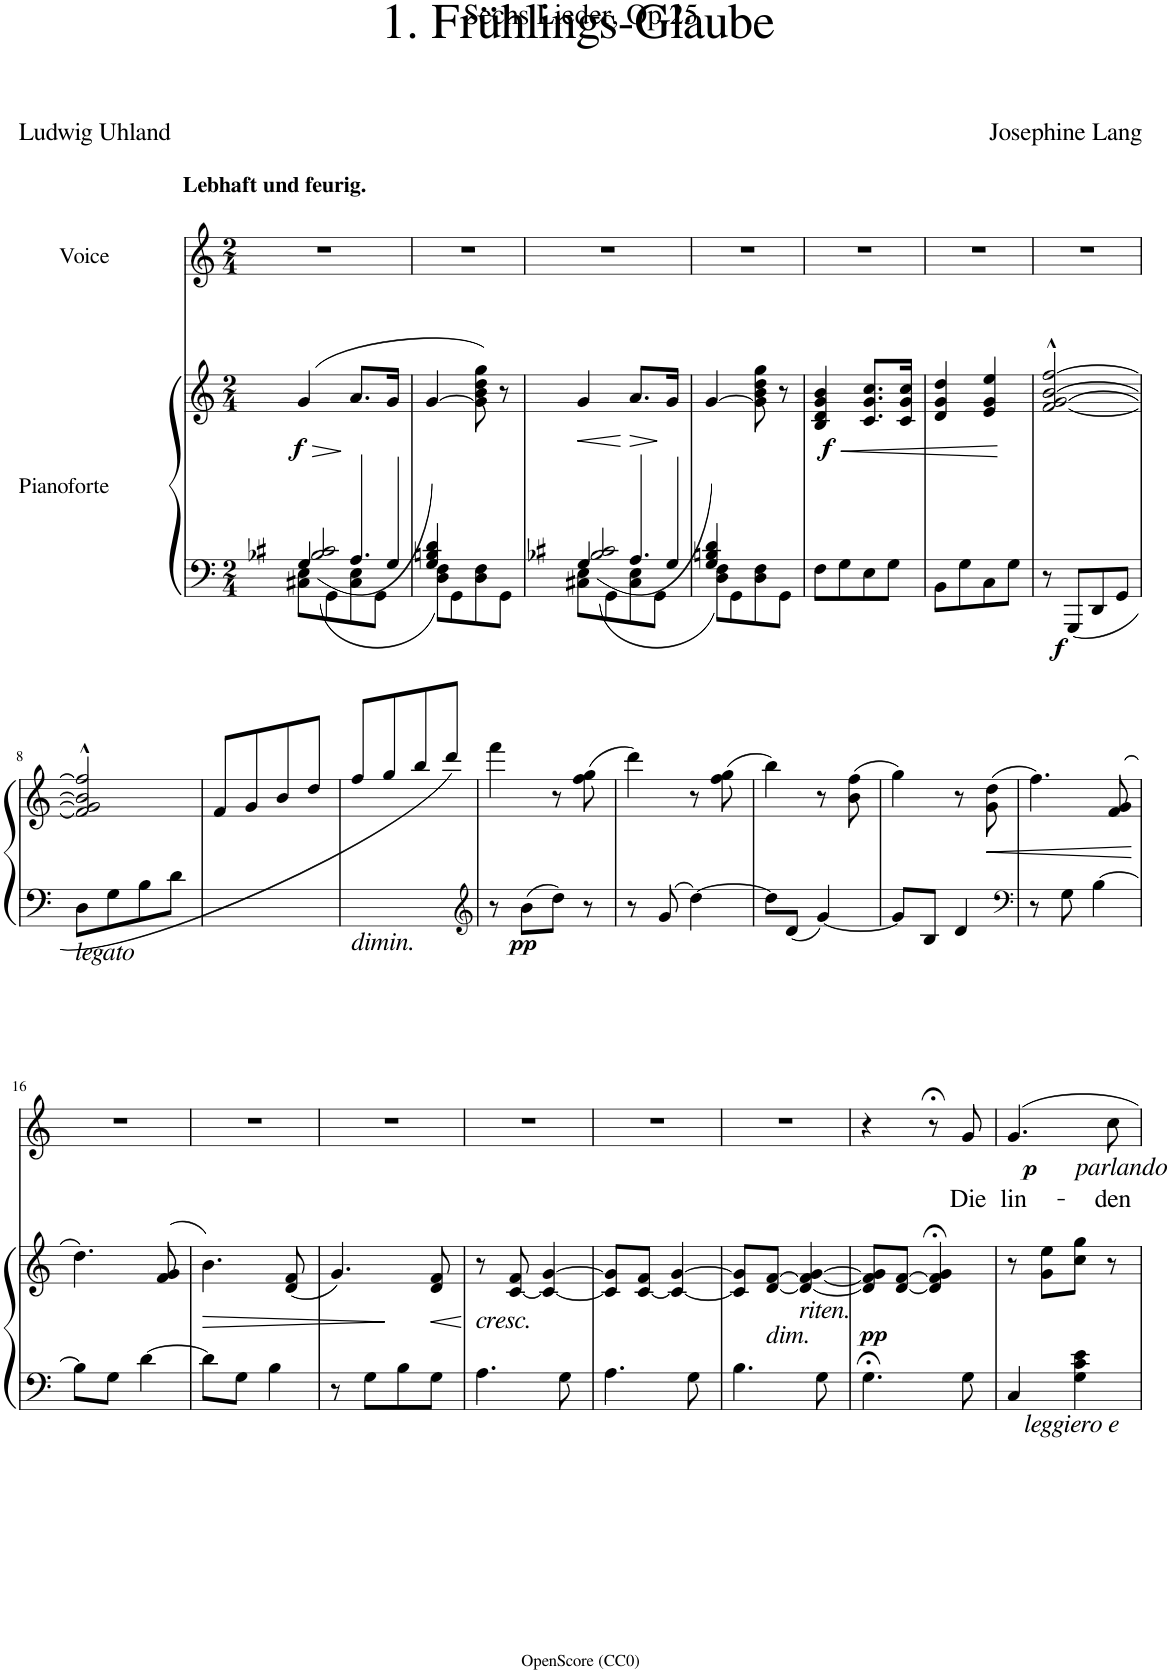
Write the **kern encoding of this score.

**kern	**kern	**dynam	**kern	**text	**dynam
*part2	*part2	*part2	*part1	*part1	*part1
*staff3	*staff2	*staff2/3	*staff1	*staff1	*staff1
*I"Pianoforte	*	*	*I"Voice	*	*
*I'Pno	*	*	*	*	*
*clefF4	*clefG2	*	*clefG2	*	*
*k[]	*k[]	*	*k[]	*	*
*M2/4	*M2/4	*	*M2/4	*	*
=1	=1	=1	=1	=1	=1
*^	*	*	*	*	*
*	*^	*	*	*	*	*
!	!	!	!	!	!LO:TX:a:B:t=Lebhaft und feurig.	!	!
!	!	!	!	!LO:HP:b	!	!	!
!	!	!	!	!LO:DY:n=1:b	!	!	!
4G/	8C#X\ 8E\L	(2B-X/ 2c#X/	(4g/	> f	2r	.	.
.	8GG\	.	.	.	.	.	.
8.A/L	8C#\ 8E\	.	8.a/L	]	.	.	.
.	8GG\J	.	.	.	.	.	.
16G/Jk	.	.	16g/Jk	.	.	.	.
=2	=2	=2	=2	=2	=2	=2	=2
4ryy	8D\ 8F\L	4G/ 4Bn/ 4d/	[4g/)	.	2r	.	.
.	8GG\	.	.	.	.	.	.
4ryy	8D\ 8F\	4ryy	8g\] 8b\ 8dd\ 8gg\)	.	.	.	.
.	8GG\J	.	8r	.	.	.	.
=3	=3	=3	=3	=3	=3	=3	=3
!	!	!	!	!LO:HP:b	!	!	!
4G/	8C#X\ 8E\L	(2B-X/ 2c#X/	4g/	<	2r	.	.
.	8GG\	.	.	.	.	.	.
!	!	!	!	!LO:HP:n=1:b	!	!	!
8.A/L	8C#\ 8E\	.	8.a/L	[ >	.	.	.
.	8GG\J	.	.	.	.	.	.
16G/Jk	.	.	16g/Jk	]	.	.	.
=4	=4	=4	=4	=4	=4	=4	=4
4ryy	8D\ 8F\L	4G/ 4Bn/ 4d/	[4g/)	.	2r	.	.
.	8GG\	.	.	.	.	.	.
4ryy	8D\ 8F\	4ryy	8g\] 8b\ 8dd\ 8gg\	.	.	.	.
.	8GG\J	.	8r	.	.	.	.
*	*v	*v	*	*	*	*	*
=5	=5	=5	=5	=5	=5	=5
!	!	!	!LO:HP:b	!	!	!
!	!	!	!LO:DY:n=1:b	!	!	!
*v	*v	*	*	*	*	*
8F\L	4B/ 4d/ 4g/ 4b/	< f	2r	.	.
8G\	.	.	.	.	.
8E\	8.c/ 8.g/ 8.cc/L	.	.	.	.
8G\J	.	.	.	.	.
.	16c/ 16g/ 16cc/Jk	.	.	.	.
=6	=6	=6	=6	=6	=6
8BB\L	4d/ 4g/ 4dd/	.	2r	.	.
8G\	.	.	.	.	.
8C\	4e/ 4g/ 4ee/	[	.	.	.
8G\J	.	.	.	.	.
=7	=7	=7	=7	=7	=7
!	!	!LO:DY:b=2	!	!	!
8r	[2f/^^ [2g/^^ [2b/^^ [2ff/^^	f	2r	.	.
(8GGG/L	.	.	.	.	.
8DD/	.	.	.	.	.
8GG/J	.	.	.	.	.
!!LO:LB:g=z
=8	=8	=8	=8	=8	=8
!LO:TX:b:i:t=legato	!	!	!	!	!
8D/L	2f/]^^ 2g/]^^ 2b/]^^ 2ff/]^^	.	2r	.	.
8G/	.	.	.	.	.
8B/	.	.	.	.	.
8d/J	.	.	.	.	.
=9	=9	=9	=9	=9	=9
*	*^	*	*	*	*
2ryy	2ryy	8f/L	.	2r	.	.
.	.	8g/	.	.	.	.
.	.	8b/	.	.	.	.
.	.	8dd/J	.	.	.	.
=10	=10	=10	=10	=10	=10	=10
!LO:TX:b:i:t=dimin.	!	!	!	!	!	!
2ryy	2ryy	8ff/L	.	2r	.	.
.	.	8gg/	.	.	.	.
.	.	8bb/	.	.	.	.
.	.	8ddd/J)	.	.	.	.
*	*v	*v	*	*	*	*
=11	=11	=11	=11	=11	=11
*clefG2	*	*	*	*	*
8r	4fff\	.	2r	.	.
!	!	!LO:DY:b=2	!	!	!
8b\L	.	pp	.	.	.
8dd\J	8r	.	.	.	.
8r	(8ff\ 8gg\	.	.	.	.
=12	=12	=12	=12	=12	=12
8r	4ddd\)	.	2r	.	.
8g/	.	.	.	.	.
[4dd\	8r	.	.	.	.
.	(8ff\ 8gg\	.	.	.	.
=13	=13	=13	=13	=13	=13
8dd\L]	4bb\)	.	2r	.	.
8d/J	.	.	.	.	.
[4g/	8r	.	.	.	.
.	(8b\ 8ff\	.	.	.	.
=14	=14	=14	=14	=14	=14
8g/L]	4gg\)	.	2r	.	.
8B/J	.	.	.	.	.
4d/	8r	.	.	.	.
!	!	!LO:HP:b	!	!	!
.	(8g\ 8dd\	<	.	.	.
=15	=15	=15	=15	=15	=15
*clefF4	*	*	*	*	*
8r	4.ff\)	.	2r	.	.
8G\	.	.	.	.	.
[4B\	.	.	.	.	.
.	(8f/ 8g/	.	.	.	.
.	.	[	.	.	.
!!LO:LB:g=z
=16	=16	=16	=16	=16	=16
8B\L]	4.dd\)	.	2r	.	.
8G\J	.	.	.	.	.
[4d\	.	.	.	.	.
.	(8f/ 8g/	.	.	.	.
=17	=17	=17	=17	=17	=17
!	!	!LO:HP:b	!	!	!
8d\L]	4.b\)	>	2r	.	.
8G\J	.	.	.	.	.
4B\	.	.	.	.	.
.	(8d/ 8f/	.	.	.	.
=18	=18	=18	=18	=18	=18
8r	4.g/)	.	2r	.	.
8G\L	.	.	.	.	.
8B\	.	.	.	.	.
!	!	!LO:HP:n=1:b	!	!	!
8G\J	8d/ 8f/	] <	.	.	.
.	.	[	.	.	.
=19	=19	=19	=19	=19	=19
!	!LO:TX:b:i:t=cresc.	!	!	!	!
4.A\	8r	.	2r	.	.
.	[8c/ 8f/	.	.	.	.
.	4c/_ [4g/	.	.	.	.
8G\	.	.	.	.	.
=20	=20	=20	=20	=20	=20
4.A\	8c/] 8g/]L	.	2r	.	.
.	[8c/ 8f/J	.	.	.	.
.	4c/_ [4g/	.	.	.	.
8G\	.	.	.	.	.
=21	=21	=21	=21	=21	=21
4.B\	8c/] 8g/]L	.	2r	.	.
!	!LO:TX:b:i:t=dim.	!	!	!	!
.	[8d/ [8f/J	.	.	.	.
!	!LO:TX:b:i:t=riten.	!	!	!	!
.	4d/_ 4f/_ [4g/	.	.	.	.
8G\	.	.	.	.	.
=22	=22	=22	=22	=22	=22
!	!	!LO:DY:b	!	!	!
4.G;<\	8d/] 8f/] 8g/]L	pp	4r	.	.
.	[8d/ [8f/J	.	.	.	.
.	4d/];< 4f/];< 4g/;<	.	8r;<	.	.
!	!	!	!	!LO:LY:b	!
8G\	.	.	8g/	Die	.
=23	=23	=23	=23	=23	=23
!LO:TX:b:i:t=leggiero e	!	!	!	!	!
!	!	!	!	!LO:LY:b	!LO:DY:b
!	!	!	!	!	!LO:DY:n=1:b
4C/	8r	.	4.g/	lin-	p other-dynamics
.	8g\ 8ee\L	.	.	.	.
4G\ 4c\ 4e\	8cc\ 8gg\J	.	.	.	.
!	!	!	!	!LO:LY:b	!
.	8r	.	8cc\	-den	.
=	=	=	=	=	=
*-	*-	*-	*-	*-	*-
